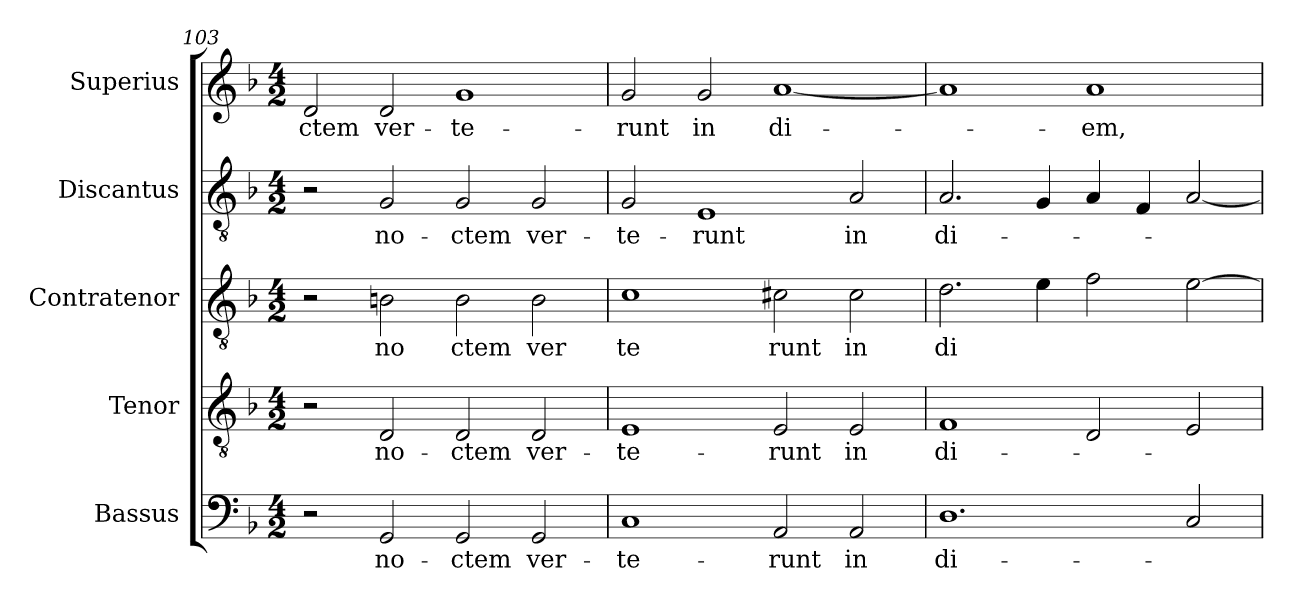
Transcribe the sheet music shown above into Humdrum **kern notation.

**kern	**text	**kern	**text	**kern	**text	**kern	**text	**kern	**text
*part5	*part5	*part4	*part4	*part3	*part3	*part2	*part2	*part1	*part1
*staff5	*staff5	*staff4	*staff4	*staff3	*staff3	*staff2	*staff2	*staff1	*staff1
*I"Bassus	*	*I"Tenor	*	*I"Contratenor	*	*I"Discantus	*	*I"Superius	*
*clefF4	*	*clefGv2	*	*clefGv2	*	*clefGv2	*	*clefG2	*
*ITrd-3c-5	*	*ITrd-3c-5	*	*ITrd-3c-5	*	*ITrd-3c-5	*	*	*
*k[b-e-]	*	*k[b-e-]	*	*k[b-e-]	*	*k[b-e-]	*	*k[b-]	*
*B-:	*	*B-:	*	*B-:	*	*B-:	*	*F:	*
*M4/2	*	*M4/2	*	*M4/2	*	*M4/2	*	*M4/2	*
=103	=103	=103	=103	=103	=103	=103	=103	=103	=103
!	!	!	!	!	!	!	!	!	!LO:LY:b:cj
2r	.	2r	.	2r	.	2r	.	2d/	-ctem
!	!LO:LY:b:cj	!	!LO:LY:b:cj	!	!LO:LY:b:cj	!	!LO:LY:b:cj	!	!LO:LY:b:cj
2C/	no-	2G/	no-	2en\	no	2c/	no-	2d/	ver-
!	!LO:LY:b:cj	!	!LO:LY:b:cj	!	!LO:LY:b:cj	!	!LO:LY:b:cj	!	!LO:LY:b:cj
2C/	-ctem	2G/	-ctem	2e\	ctem	2c/	-ctem	1g	-te-
!	!LO:LY:b:cj	!	!LO:LY:b:cj	!	!LO:LY:b:cj	!	!LO:LY:b:cj	!	!
2C/	ver-	2G/	ver-	2e\	ver	2c/	ver-	.	.
=104	=104	=104	=104	=104	=104	=104	=104	=104	=104
!	!LO:LY:b:cj	!	!LO:LY:b:cj	!	!LO:LY:b:cj	!	!LO:LY:b:cj	!	!LO:LY:b:cj
1F	-te-	1A	-te-	1f	te	2c/	-te-	2g/	-runt
!	!	!	!	!	!	!	!LO:LY:b:cj	!	!LO:LY:b:cj
.	.	.	.	.	.	1A	-runt	2g/	in
!	!LO:LY:b:cj	!	!LO:LY:b:cj	!	!LO:LY:b:cj	!	!	!	!LO:LY:b:cj
2D/	-runt	2A/	-runt	2f#X\	runt	.	.	[<1a	di-
!	!LO:LY:b:cj	!	!LO:LY:b:cj	!	!LO:LY:b:cj	!	!LO:LY:b:cj	!	!
2D/	in	2A/	in	2f#\	in	2d/	in	.	.
=105	=105	=105	=105	=105	=105	=105	=105	=105	=105
!	!LO:LY:b:cj	!	!LO:LY:b:cj	!	!LO:LY:b:cj	!	!LO:LY:b:cj	!	!
1.G	di-	1B-	di-	2.g\	di	2.d/	di-	1a]	.
.	.	.	.	4a\	.	4c/	.	.	.
!	!	!	!	!	!	!	!	!	!LO:LY:b:cj
.	.	2G/	.	2b-\	.	4d/	.	1a	-em,
.	.	.	.	.	.	4B-/	.	.	.
2F/	.	2A/	.	[>2a\	.	[<2d/	.	.	.
=	=	=	=	=	=	=	=	=	=
*-	*-	*-	*-	*-	*-	*-	*-	*-	*-
